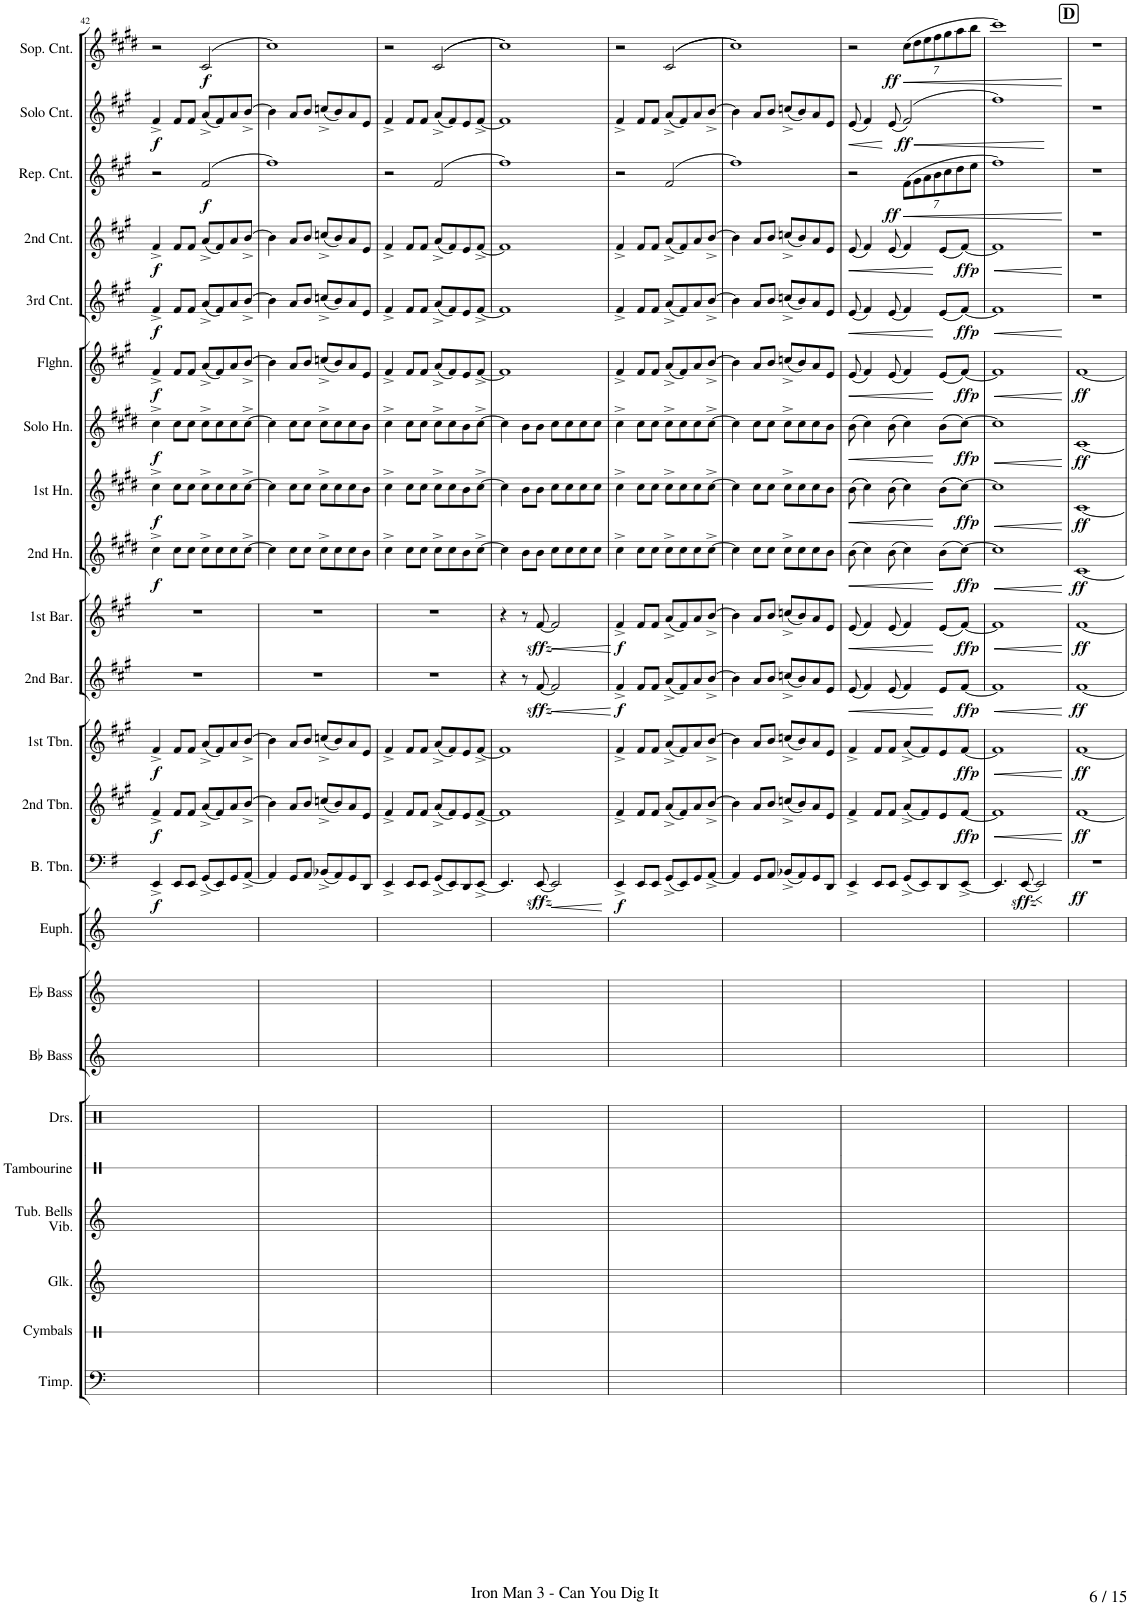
**kern	**kern	**kern	**kern	**kern	**kern	**kern	**kern	**kern	**kern	**dynam	**kern	**dynam	**kern	**dynam	**kern	**dynam	**kern	**dynam	**kern	**dynam	**kern	**dynam	**kern	**dynam	**kern	**dynam	**kern	**dynam	**kern	**dynam	**kern	**dynam	**kern	**dynam	**kern	**dynam
*part23	*part22	*part21	*part20	*part19	*part18	*part17	*part16	*part15	*part14	*part14	*part13	*part13	*part12	*part12	*part11	*part11	*part10	*part10	*part9	*part9	*part8	*part8	*part7	*part7	*part6	*part6	*part5	*part5	*part4	*part4	*part3	*part3	*part2	*part2	*part1	*part1
*staff23	*staff22	*staff21	*staff20	*staff19	*staff18	*staff17	*staff16	*staff15	*staff14	*staff14	*staff13	*staff13	*staff12	*staff12	*staff11	*staff11	*staff10	*staff10	*staff9	*staff9	*staff8	*staff8	*staff7	*staff7	*staff6	*staff6	*staff5	*staff5	*staff4	*staff4	*staff3	*staff3	*staff2	*staff2	*staff1	*staff1
*I"Timpani	*I"Cymbals Chinese &amp; Crash	*I"Glockenspiel	*I"Vibraphone	*I"Tambourine	*I"Drumset	*I"Bb Bass	*I"Eb Bass	*I"Euphonium	*I"Bass Trombone	*	*I"2nd Trombone	*	*I"1st Trombone	*	*I"2nd Baritone	*	*I"1st Baritone	*	*I"2nd Horn	*	*I"1st Horn	*	*I"Solo Horn	*	*I"Flugelhorn	*	*I"3rd Cornet	*	*I"2nd Cornet	*	*I"Repiano Cornet	*	*I"Solo Cornet	*	*I"Soprano Cornet	*
*I'Timp.	*I'Cymbals	*I'Glk.	*	*I'Tambourine	*I'Drs.	*I'Bb Bass	*I'Eb Bass	*I'Euph.	*I'B. Tbn.	*	*I'2nd Tbn.	*	*I'1st Tbn.	*	*I'2nd Bar.	*	*I'1st Bar.	*	*I'2nd Hn.	*	*I'1st Hn.	*	*I'Solo Hn.	*	*I'Flghn.	*	*I'3rd Cnt.	*	*I'2nd Cnt.	*	*I'Rep. Cnt.	*	*I'Solo Cnt.	*	*I'Sop. Cnt.	*
!!LO:PB:g=z
*clefF4	*clefX	*clefG2	*clefG2	*clefX	*clefX	*clefG2	*clefG2	*clefG2	*clefF4	*	*clefG2	*	*clefG2	*	*clefG2	*	*clefG2	*	*clefG2	*	*clefG2	*	*clefG2	*	*clefG2	*	*clefG2	*	*clefG2	*	*clefG2	*	*clefG2	*	*clefG2	*
*	*	*Trd-14c-24	*	*	*	*Trd15c26	*Trd12c21	*Trd8c14	*	*	*Trd8c14	*	*Trd8c14	*	*Trd8c14	*	*Trd8c14	*	*Trd5c9	*	*Trd5c9	*	*Trd5c9	*	*Trd1c2	*	*Trd1c2	*	*Trd1c2	*	*Trd1c2	*	*Trd1c2	*	*Trd-2c-3	*
*k[]	*k[]	*k[]	*k[]	*k[]	*k[]	*k[]	*k[]	*k[]	*k[f#]	*	*k[f#c#g#]	*	*k[f#c#g#]	*	*k[f#c#g#]	*	*k[f#c#g#]	*	*k[f#c#g#d#]	*	*k[f#c#g#d#]	*	*k[f#c#g#d#]	*	*k[f#c#g#]	*	*k[f#c#g#]	*	*k[f#c#g#]	*	*k[f#c#g#]	*	*k[f#c#g#]	*	*k[f#c#g#d#]	*
*	*	*	*	*	*	*	*	*	*M4/4	*	*M4/4	*	*M4/4	*	*M4/4	*	*M4/4	*	*M4/4	*	*M4/4	*	*M4/4	*	*M4/4	*	*M4/4	*	*M4/4	*	*M4/4	*	*M4/4	*	*M4/4	*
=42	=42	=42	=42	=42	=42	=42	=42	=42	=42	=42	=42	=42	=42	=42	=42	=42	=42	=42	=42	=42	=42	=42	=42	=42	=42	=42	=42	=42	=42	=42	=42	=42	=42	=42	=42	=42
!	!	!	!	!	!	!	!	!	!	!LO:DY:b	!	!LO:DY:b	!	!LO:DY:b	!	!	!	!	!	!LO:DY:b	!	!LO:DY:b	!	!LO:DY:b	!	!LO:DY:b	!	!LO:DY:b	!	!LO:DY:b	!	!	!	!LO:DY:b	!	!
1r	1r	1r	1r	1r	1r	1r	1r	1r	4EE^/	f	4f#^/	f	4f#^/	f	1r	.	1r	.	4cc#^\	f	4cc#^\	f	4cc#^\	f	4f#^/	f	4f#^/	f	4f#^/	f	2r	.	4f#^/	f	2r	.
.	.	.	.	.	.	.	.	.	8EE/L	.	8f#/L	.	8f#/L	.	.	.	.	.	8cc#\L	.	8cc#\L	.	8cc#\L	.	8f#/L	.	8f#/L	.	8f#/L	.	.	.	8f#/L	.	.	.
.	.	.	.	.	.	.	.	.	8EE/J	.	8f#/J	.	8f#/J	.	.	.	.	.	8cc#\J	.	8cc#\J	.	8cc#\J	.	8f#/J	.	8f#/J	.	8f#/J	.	.	.	8f#/J	.	.	.
!	!	!	!	!	!	!	!	!	!	!	!	!	!	!	!	!	!	!	!	!	!	!	!	!	!	!	!	!	!	!	!	!LO:DY:b	!	!	!	!LO:DY:b
.	.	.	.	.	.	.	.	.	(8GG^/L	.	(8a^/L	.	(8a^/L	.	.	.	.	.	8cc#^\L	.	8cc#^\L	.	8cc#^\L	.	(8a^/L	.	(8a^/L	.	(8a^/L	.	(2f#/	f	(8a^/L	.	(2c#/	f
.	.	.	.	.	.	.	.	.	8EE/)	.	8f#/)	.	8f#/)	.	.	.	.	.	8cc#\	.	8cc#\	.	8cc#\	.	8f#/)	.	8f#/)	.	8f#/)	.	.	.	8f#/)	.	.	.
.	.	.	.	.	.	.	.	.	8GG/	.	8a/	.	8a/	.	.	.	.	.	8cc#\	.	8cc#\	.	8cc#\	.	8a/	.	8a/	.	8a/	.	.	.	8a/	.	.	.
.	.	.	.	.	.	.	.	.	[8AA^/J	.	[8b^/J	.	[8b^/J	.	.	.	.	.	[8cc#^\J	.	[8cc#^\J	.	[8cc#^\J	.	[8b^/J	.	[8b^/J	.	[8b^/J	.	.	.	[8b^/J	.	.	.
=43	=43	=43	=43	=43	=43	=43	=43	=43	=43	=43	=43	=43	=43	=43	=43	=43	=43	=43	=43	=43	=43	=43	=43	=43	=43	=43	=43	=43	=43	=43	=43	=43	=43	=43	=43	=43
1r	1r	1r	1r	1r	1r	1r	1r	1r	4AA/]	.	4b\]	.	4b\]	.	1r	.	1r	.	4cc#\]	.	4cc#\]	.	4cc#\]	.	4b\]	.	4b\]	.	4b\]	.	1ff#)	.	4b\]	.	1cc#)	.
.	.	.	.	.	.	.	.	.	8GG/L	.	8a/L	.	8a/L	.	.	.	.	.	8cc#\L	.	8cc#\L	.	8cc#\L	.	8a/L	.	8a/L	.	8a/L	.	.	.	8a/L	.	.	.
.	.	.	.	.	.	.	.	.	8AA/J	.	8b/J	.	8b/J	.	.	.	.	.	8cc#\J	.	8cc#\J	.	8cc#\J	.	8b/J	.	8b/J	.	8b/J	.	.	.	8b/J	.	.	.
.	.	.	.	.	.	.	.	.	(8BB-X^/L	.	(8ccn^/L	.	(8ccn^/L	.	.	.	.	.	8cc#^\L	.	8cc#^\L	.	8cc#^\L	.	(8ccn^/L	.	(8ccn^/L	.	(8ccn^/L	.	.	.	(8ccn^/L	.	.	.
.	.	.	.	.	.	.	.	.	8AA/)	.	8b/)	.	8b/)	.	.	.	.	.	8cc#\	.	8cc#\	.	8cc#\	.	8b/)	.	8b/)	.	8b/)	.	.	.	8b/)	.	.	.
.	.	.	.	.	.	.	.	.	8GG/	.	8a/	.	8a/	.	.	.	.	.	8cc#\	.	8cc#\	.	8cc#\	.	8a/	.	8a/	.	8a/	.	.	.	8a/	.	.	.
.	.	.	.	.	.	.	.	.	8DD/J	.	8e/J	.	8e/J	.	.	.	.	.	8b\J	.	8b\J	.	8b\J	.	8e/J	.	8e/J	.	8e/J	.	.	.	8e/J	.	.	.
=44	=44	=44	=44	=44	=44	=44	=44	=44	=44	=44	=44	=44	=44	=44	=44	=44	=44	=44	=44	=44	=44	=44	=44	=44	=44	=44	=44	=44	=44	=44	=44	=44	=44	=44	=44	=44
1r	1r	1r	1r	1r	1r	1r	1r	1r	4EE^/	.	4f#^/	.	4f#^/	.	1r	.	1r	.	4cc#^\	.	4cc#^\	.	4cc#^\	.	4f#^/	.	4f#^/	.	4f#^/	.	2r	.	4f#^/	.	2r	.
.	.	.	.	.	.	.	.	.	8EE/L	.	8f#/L	.	8f#/L	.	.	.	.	.	8cc#\L	.	8cc#\L	.	8cc#\L	.	8f#/L	.	8f#/L	.	8f#/L	.	.	.	8f#/L	.	.	.
.	.	.	.	.	.	.	.	.	8EE/J	.	8f#/J	.	8f#/J	.	.	.	.	.	8cc#\J	.	8cc#\J	.	8cc#\J	.	8f#/J	.	8f#/J	.	8f#/J	.	.	.	8f#/J	.	.	.
.	.	.	.	.	.	.	.	.	(8GG^/L	.	(8a^/L	.	(8a^/L	.	.	.	.	.	8cc#^\L	.	8cc#^\L	.	8cc#^\L	.	(8a^/L	.	(8a^/L	.	(8a^/L	.	(2f#/	.	(8a^/L	.	((2c#/	.
.	.	.	.	.	.	.	.	.	8EE/)	.	8f#/)	.	8f#/)	.	.	.	.	.	8cc#\	.	8cc#\	.	8cc#\	.	8f#/)	.	8f#/)	.	8f#/)	.	.	.	8f#/)	.	.	.
.	.	.	.	.	.	.	.	.	8DD/	.	8e/	.	8e/	.	.	.	.	.	8b\	.	8b\	.	8b\	.	8e/	.	8e/	.	8e/	.	.	.	8e/	.	.	.
.	.	.	.	.	.	.	.	.	[8EE^/J	.	[8f#^/J	.	[8f#^/J	.	.	.	.	.	[8cc#^\J	.	[8cc#^\J	.	[8cc#^\J	.	[8f#^/J	.	[8f#^/J	.	[8f#^/J	.	.	.	[8f#^/J	.	.	.
=45	=45	=45	=45	=45	=45	=45	=45	=45	=45	=45	=45	=45	=45	=45	=45	=45	=45	=45	=45	=45	=45	=45	=45	=45	=45	=45	=45	=45	=45	=45	=45	=45	=45	=45	=45	=45
1r	1r	1r	1r	1r	1r	1r	1r	1r	4.EE/]	.	1f#]	.	1f#]	.	4r	.	4r	.	4cc#\]	.	4cc#\]	.	4cc#\]	.	1f#]	.	1f#]	.	1f#]	.	1ff#)	.	1f#]	.	1cc#))	.
.	.	.	.	.	.	.	.	.	.	.	.	.	.	.	8r	.	8r	.	8b\L	.	8b\L	.	8b\L	.	.	.	.	.	.	.	.	.	.	.	.	.
!	!	!	!	!	!	!	!	!	!	!LO:DY:b	!	!	!	!	!	!LO:DY:b	!	!LO:DY:b	!	!	!	!	!	!	!	!	!	!	!	!	!	!	!	!	!	!
.	.	.	.	.	.	.	.	.	[8EE/	sffz	.	.	.	.	[8f#/	sffz	[8f#/	sffz	8b\J	.	8b\J	.	8b\J	.	.	.	.	.	.	.	.	.	.	.	.	.
!	!	!	!	!	!	!	!	!	!	!LO:HP:b	!	!	!	!	!	!LO:HP:b	!	!LO:HP:b	!	!	!	!	!	!	!	!	!	!	!	!	!	!	!	!	!	!
.	.	.	.	.	.	.	.	.	2EE/]	<	.	.	.	.	2f#/]	<	2f#/]	<	8cc#\L	.	8cc#\L	.	8cc#\L	.	.	.	.	.	.	.	.	.	.	.	.	.
.	.	.	.	.	.	.	.	.	.	.	.	.	.	.	.	.	.	.	8cc#\	.	8cc#\	.	8cc#\	.	.	.	.	.	.	.	.	.	.	.	.	.
.	.	.	.	.	.	.	.	.	.	.	.	.	.	.	.	.	.	.	8cc#\	.	8cc#\	.	8cc#\	.	.	.	.	.	.	.	.	.	.	.	.	.
.	.	.	.	.	.	.	.	.	.	.	.	.	.	.	.	.	.	.	8cc#\J	.	8cc#\J	.	8cc#\J	.	.	.	.	.	.	.	.	.	.	.	.	.
.	.	.	.	.	.	.	.	.	.	[	.	.	.	.	.	[	.	[	.	.	.	.	.	.	.	.	.	.	.	.	.	.	.	.	.	.
=46	=46	=46	=46	=46	=46	=46	=46	=46	=46	=46	=46	=46	=46	=46	=46	=46	=46	=46	=46	=46	=46	=46	=46	=46	=46	=46	=46	=46	=46	=46	=46	=46	=46	=46	=46	=46
!	!	!	!	!	!	!	!	!	!	!LO:DY:b	!	!	!	!	!	!LO:DY:b	!	!LO:DY:b	!	!	!	!	!	!	!	!	!	!	!	!	!	!	!	!	!	!
1r	1r	1r	1r	1r	1r	1r	1r	1r	4EE^/	f	4f#^/	.	4f#^/	.	4f#^/	f	4f#^/	f	4cc#^\	.	4cc#^\	.	4cc#^\	.	4f#^/	.	4f#^/	.	4f#^/	.	2r	.	4f#^/	.	2r	.
.	.	.	.	.	.	.	.	.	8EE/L	.	8f#/L	.	8f#/L	.	8f#/L	.	8f#/L	.	8cc#\L	.	8cc#\L	.	8cc#\L	.	8f#/L	.	8f#/L	.	8f#/L	.	.	.	8f#/L	.	.	.
.	.	.	.	.	.	.	.	.	8EE/J	.	8f#/J	.	8f#/J	.	8f#/J	.	8f#/J	.	8cc#\J	.	8cc#\J	.	8cc#\J	.	8f#/J	.	8f#/J	.	8f#/J	.	.	.	8f#/J	.	.	.
.	.	.	.	.	.	.	.	.	(8GG^/L	.	(8a^/L	.	(8a^/L	.	(8a^/L	.	(8a^/L	.	8cc#^\L	.	8cc#^\L	.	8cc#^\L	.	(8a^/L	.	(8a^/L	.	(8a^/L	.	(2f#/	.	(8a^/L	.	((2c#/	.
.	.	.	.	.	.	.	.	.	8EE/)	.	8f#/)	.	8f#/)	.	8f#/)	.	8f#/)	.	8cc#\	.	8cc#\	.	8cc#\	.	8f#/)	.	8f#/)	.	8f#/)	.	.	.	8f#/)	.	.	.
.	.	.	.	.	.	.	.	.	8GG/	.	8a/	.	8a/	.	8a/	.	8a/	.	8cc#\	.	8cc#\	.	8cc#\	.	8a/	.	8a/	.	8a/	.	.	.	8a/	.	.	.
.	.	.	.	.	.	.	.	.	[8AA^/J	.	[8b^/J	.	[8b^/J	.	[8b^/J	.	[8b^/J	.	[8cc#^\J	.	[8cc#^\J	.	[8cc#^\J	.	[8b^/J	.	[8b^/J	.	[8b^/J	.	.	.	[8b^/J	.	.	.
=47	=47	=47	=47	=47	=47	=47	=47	=47	=47	=47	=47	=47	=47	=47	=47	=47	=47	=47	=47	=47	=47	=47	=47	=47	=47	=47	=47	=47	=47	=47	=47	=47	=47	=47	=47	=47
1r	1r	1r	1r	1r	1r	1r	1r	1r	4AA/]	.	4b\]	.	4b\]	.	4b\]	.	4b\]	.	4cc#\]	.	4cc#\]	.	4cc#\]	.	4b\]	.	4b\]	.	4b\]	.	1ff#)	.	4b\]	.	1cc#))	.
.	.	.	.	.	.	.	.	.	8GG/L	.	8a/L	.	8a/L	.	8a/L	.	8a/L	.	8cc#\L	.	8cc#\L	.	8cc#\L	.	8a/L	.	8a/L	.	8a/L	.	.	.	8a/L	.	.	.
.	.	.	.	.	.	.	.	.	8AA/J	.	8b/J	.	8b/J	.	8b/J	.	8b/J	.	8cc#\J	.	8cc#\J	.	8cc#\J	.	8b/J	.	8b/J	.	8b/J	.	.	.	8b/J	.	.	.
.	.	.	.	.	.	.	.	.	(8BB-X^/L	.	(8ccn^/L	.	(8ccn^/L	.	(8ccn^/L	.	(8ccn^/L	.	8cc#^\L	.	8cc#^\L	.	8cc#^\L	.	(8ccn^/L	.	(8ccn^/L	.	(8ccn^/L	.	.	.	(8ccn^/L	.	.	.
.	.	.	.	.	.	.	.	.	8AA/)	.	8b/)	.	8b/)	.	8b/)	.	8b/)	.	8cc#\	.	8cc#\	.	8cc#\	.	8b/)	.	8b/)	.	8b/)	.	.	.	8b/)	.	.	.
.	.	.	.	.	.	.	.	.	8GG/	.	8a/	.	8a/	.	8a/	.	8a/	.	8cc#\	.	8cc#\	.	8cc#\	.	8a/	.	8a/	.	8a/	.	.	.	8a/	.	.	.
.	.	.	.	.	.	.	.	.	8DD/J	.	8e/J	.	8e/J	.	8e/J	.	8e/J	.	8b\J	.	8b\J	.	8b\J	.	8e/J	.	8e/J	.	8e/J	.	.	.	8e/J	.	.	.
=48	=48	=48	=48	=48	=48	=48	=48	=48	=48	=48	=48	=48	=48	=48	=48	=48	=48	=48	=48	=48	=48	=48	=48	=48	=48	=48	=48	=48	=48	=48	=48	=48	=48	=48	=48	=48
!	!	!	!	!	!	!	!	!	!	!	!	!	!	!	!	!LO:HP:b	!	!LO:HP:b	!	!LO:HP:b	!	!LO:HP:b	!	!LO:HP:b	!	!LO:HP:b	!	!LO:HP:b	!	!LO:HP:b	!	!	!	!LO:HP:b	!	!
1r	1r	1r	1r	1r	1r	1r	1r	1r	4EE^/	.	4f#^/	.	4f#^/	.	(8e/	<	(8e/	<	(8b\	<	((8b\	<	(8b\	<	(8e/	<	(8e/	<	(8e/	<	2r	.	(8e/	<	2r	.
.	.	.	.	.	.	.	.	.	.	.	.	.	.	.	4f#/)	.	4f#/)	.	4cc#\)	.	4cc#\))	.	4cc#\)	.	4f#/)	.	4f#/)	.	4f#/)	.	.	.	4f#/)	.	.	.
.	.	.	.	.	.	.	.	.	8EE/L	.	8f#/L	.	8f#/L	.	.	.	.	.	.	.	.	.	.	.	.	.	.	.	.	.	.	.	.	.	.	.
.	.	.	.	.	.	.	.	.	8EE/J	.	8f#/J	.	8f#/J	.	(8e/	.	(8e/	.	(8b\	.	((8b\	.	(8b\	.	(8e/	.	(8e/	.	(8e/	.	.	.	(8e/	[	.	.
*	*	*	*	*	*	*	*	*	*	*	*	*	*	*	*	*	*	*	*	*	*	*	*	*	*	*	*	*	*	*	*Xbrackettup	*	*	*	*	*
!	!	!	!	!	!	!	!	!	!	!	!	!	!	!	!	!	!	!	!	!	!	!	!	!	!	!	!	!	!	!	!	!LO:HP:b	!	!LO:HP:b	!	!
*	*	*	*	*	*	*	*	*	*	*	*	*	*	*	*	*	*	*	*	*	*	*	*	*	*	*	*	*	*	*	*	*	*	*	*Xbrackettup	*
!	!	!	!	!	!	!	!	!	!	!	!	!	!	!	!	!	!	!	!	!	!	!	!	!	!	!	!	!	!	!	!	!LO:DY:n=1:b	!	!LO:DY:n=1:b	!	!LO:HP:b
!	!	!	!	!	!	!	!	!	!	!	!	!	!	!	!	!	!	!	!	!	!	!	!	!	!	!	!	!	!	!	!	!	!	!	!	!LO:DY:n=1:b
.	.	.	.	.	.	.	.	.	(8GG^/L	.	(8a^/L	.	(8a^/L	.	4f#/)	.	4f#/)	.	4cc#\)	.	4cc#\))	.	4cc#\)	.	4f#/)	.	4f#/)	.	4f#/)	.	(14f#\L	< ff	(2f#/)	< ff	(14cc#\L	< ff
.	.	.	.	.	.	.	.	.	.	.	.	.	.	.	.	.	.	.	.	.	.	.	.	.	.	.	.	.	.	.	14g#\	.	.	.	14dd#\	.
.	.	.	.	.	.	.	.	.	8EE/)	.	8f#/)	.	8f#/)	.	.	.	.	.	.	.	.	.	.	.	.	.	.	.	.	.	.	.	.	.	.	.
.	.	.	.	.	.	.	.	.	.	.	.	.	.	.	.	.	.	.	.	.	.	.	.	.	.	.	.	.	.	.	14a\	.	.	.	14ee\	.
.	.	.	.	.	.	.	.	.	.	.	.	.	.	.	.	.	.	.	.	.	.	.	.	.	.	.	.	.	.	.	14b\	.	.	.	14ff#\	.
.	.	.	.	.	.	.	.	.	8DD/	.	8e/	.	8e/	.	8e/L	[	(8e/L	[	(8b\L	[	((8b\L	[	(8b\L	[	(8e/L	[	(8e/L	[	(8e/L	[	.	.	.	.	.	.
.	.	.	.	.	.	.	.	.	.	.	.	.	.	.	.	.	.	.	.	.	.	.	.	.	.	.	.	.	.	.	14cc#\	.	.	.	14gg#\	.
.	.	.	.	.	.	.	.	.	.	.	.	.	.	.	.	.	.	.	.	.	.	.	.	.	.	.	.	.	.	.	14dd\	.	.	.	14aa\	.
!	!	!	!	!	!	!	!	!	!	!	!	!LO:DY:b	!	!LO:DY:b	!	!LO:DY:b	!	!LO:DY:b	!	!LO:DY:b	!	!LO:DY:b	!	!LO:DY:b	!	!LO:DY:b	!	!LO:DY:b	!	!LO:DY:b	!	!	!	!	!	!
.	.	.	.	.	.	.	.	.	[8EE^/J	.	[8f#/J	other-dynamics	[8f#/J	other-dynamics	[8f#/J	other-dynamics	[8f#/J)	other-dynamics	[8cc#\J)	other-dynamics	[8cc#\J))	other-dynamics	[8cc#\J)	other-dynamics	[8f#/J)	other-dynamics	[8f#/J)	other-dynamics	[8f#/J)	other-dynamics	.	.	.	.	.	.
.	.	.	.	.	.	.	.	.	.	.	.	.	.	.	.	.	.	.	.	.	.	.	.	.	.	.	.	.	.	.	14ee\J	.	.	.	14bb\J	.
=49	=49	=49	=49	=49	=49	=49	=49	=49	=49	=49	=49	=49	=49	=49	=49	=49	=49	=49	=49	=49	=49	=49	=49	=49	=49	=49	=49	=49	=49	=49	=49	=49	=49	=49	=49	=49
!	!	!	!	!	!	!	!	!	!	!	!	!LO:HP:b	!	!LO:HP:b	!	!LO:HP:b	!	!LO:HP:b	!	!LO:HP:b	!	!LO:HP:b	!	!LO:HP:b	!	!LO:HP:b	!	!LO:HP:b	!	!LO:HP:b	!	!	!	!	!	!
1r	1r	1r	1r	1r	1r	1r	1r	1r	4.EE/]	.	1f#]	<	1f#]	<	1f#]	<	1f#]	<	1cc#]	<	1cc#]	<	1cc#]	<	1f#]	<	1f#]	<	1f#]	<	1ff#)	.	1ff#)	.	1ccc#)	.
!	!	!	!	!	!	!	!	!	!	!LO:DY:b	!	!	!	!	!	!	!	!	!	!	!	!	!	!	!	!	!	!	!	!	!	!	!	!	!	!
.	.	.	.	.	.	.	.	.	[8EE/	sffz	.	.	.	.	.	.	.	.	.	.	.	.	.	.	.	.	.	.	.	.	.	.	.	.	.	.
.	.	.	.	.	.	.	.	.	2EE/]	.	.	.	.	.	.	.	.	.	.	.	.	.	.	.	.	.	.	.	.	.	.	.	.	.	.	.
.	.	.	.	.	.	.	.	.	.	.	.	[	.	[	.	[	.	[	.	[	.	[	.	[	.	[	.	[	.	[	.	[	.	[	.	[
!!LO:REH:place=s1:a:B:cj:fs=14:t=D
=50	=50	=50	=50	=50	=50	=50	=50	=50	=50	=50	=50	=50	=50	=50	=50	=50	=50	=50	=50	=50	=50	=50	=50	=50	=50	=50	=50	=50	=50	=50	=50	=50	=50	=50	=50	=50
!	!	!	!	!	!	!	!	!	!	!LO:DY:b	!	!LO:DY:b	!	!LO:DY:b	!	!LO:DY:b	!	!LO:DY:b	!	!LO:DY:b	!	!LO:DY:b	!	!LO:DY:b	!	!LO:DY:b	!	!	!	!	!	!	!	!	!	!
1r	1r	1r	1r	1r	1r	1r	1r	1r	1r	ff	[1f#	ff	[1f#	ff	[1f#	ff	[1f#	ff	[1c#	ff	[1c#	ff	[1c#	ff	[1f#	ff	1r	.	1r	.	1r	.	1r	.	1r	.
=	=	=	=	=	=	=	=	=	=	=	=	=	=	=	=	=	=	=	=	=	=	=	=	=	=	=	=	=	=	=	=	=	=	=	=	=
*-	*-	*-	*-	*-	*-	*-	*-	*-	*-	*-	*-	*-	*-	*-	*-	*-	*-	*-	*-	*-	*-	*-	*-	*-	*-	*-	*-	*-	*-	*-	*-	*-	*-	*-	*-	*-
